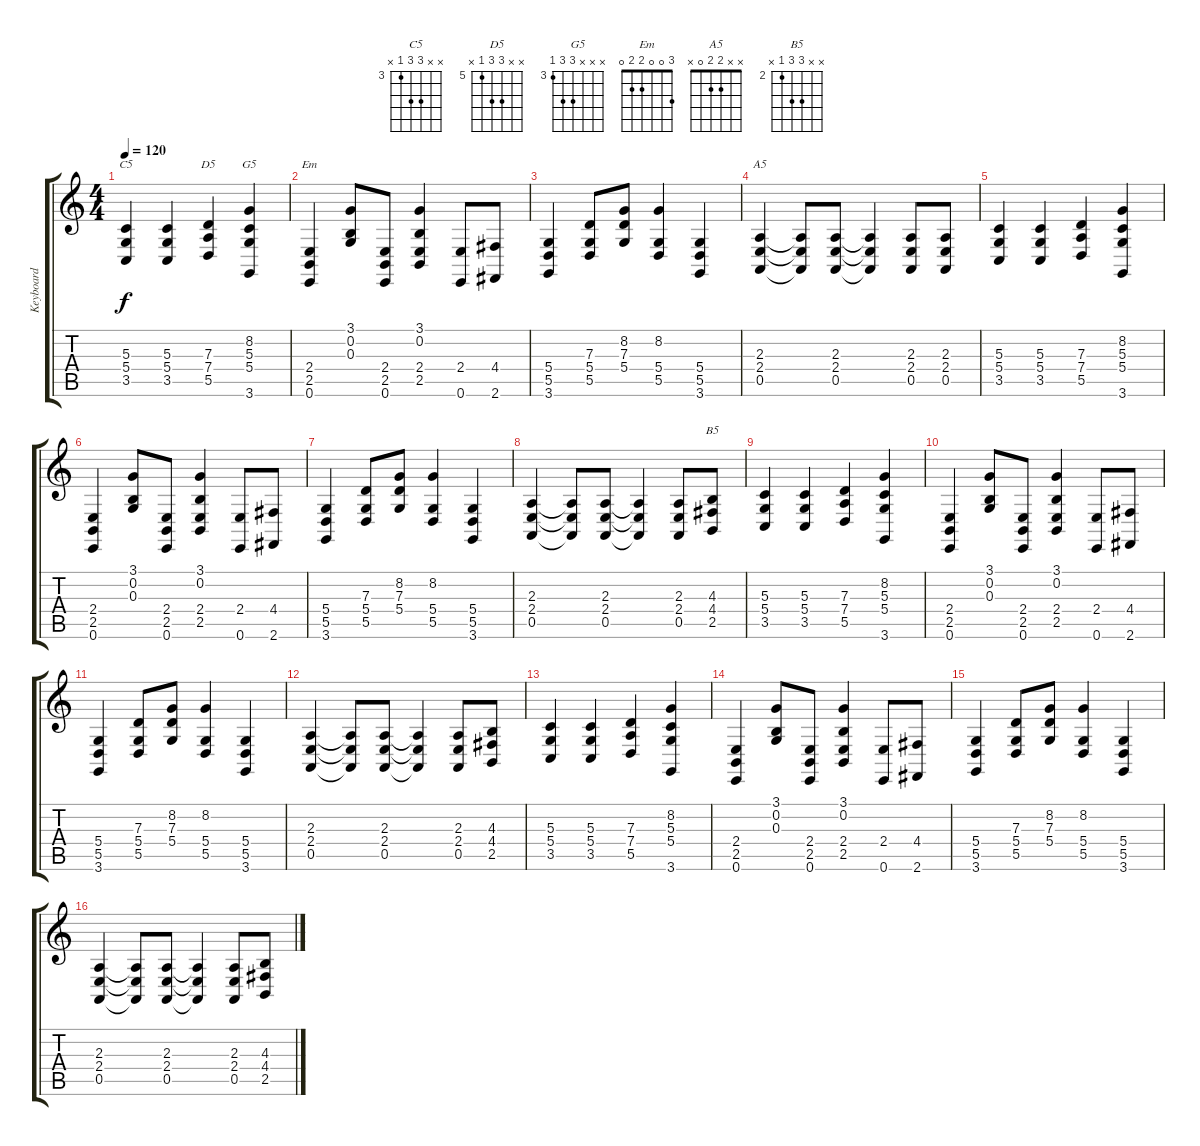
\track ("Keyboard" "Keyboard") {instrument churchorgan}
\staff {score tabs}
\tuning (E4 B3 G3 D3 A2 E2) {hide}
\chord ("C5" x x 5 5 3 x) {firstfret 3}
\chord ("D5" x x 7 7 5 x) {firstfret 5}
\chord ("G5" x x x 5 5 3) {firstfret 3}
\chord ("Em" 3 0 0 2 2 0)
\chord ("A5" x x 2 2 0 x)
\chord ("B5" x x 4 4 2 x) {firstfret 2}
\ts (4 4)
\tempo 120
\clef g2
\ks c
(5.3 5.4 3.5).4{ch "C5" dy f} (5.3 5.4 3.5).4 (7.3 7.4 5.5).4{ch "D5"} (8.2 5.3 5.4 3.6).4{ch "G5"} |
(2.4 2.5 0.6).4{ch "Em"} (3.1 0.2 0.3).8 (2.4 2.5 0.6).8 (3.1 0.2 2.4 2.5).4 (2.4 0.6).8 (4.4 2.6).8 |
(5.4 5.5 3.6).4 (7.3 5.4 5.5).8 (8.2 7.3 5.4).8 (8.2 5.4 5.5).4 (5.4 5.5 3.6).4 |
(2.3 2.4 0.5).4{ch "A5"} (2.3{t} 2.4{t} 0.5{t}).8 (2.3 2.4 0.5).8 (2.3{t} 2.4{t} 0.5{t}).4 (2.3 2.4 0.5).8 (2.3 2.4 0.5).8 |
(5.3 5.4 3.5).4 (5.3 5.4 3.5).4 (7.3 7.4 5.5).4 (8.2 5.3 5.4 3.6).4 |
(2.4 2.5 0.6).4 (3.1 0.2 0.3).8 (2.4 2.5 0.6).8 (3.1 0.2 2.4 2.5).4 (2.4 0.6).8 (4.4 2.6).8 |
(5.4 5.5 3.6).4 (7.3 5.4 5.5).8 (8.2 7.3 5.4).8 (8.2 5.4 5.5).4 (5.4 5.5 3.6).4 |
(2.3 2.4 0.5).4 (2.3{t} 2.4{t} 0.5{t}).8 (2.3 2.4 0.5).8 (2.3{t} 2.4{t} 0.5{t}).4 (2.3 2.4 0.5).8 (4.3 4.4 2.5).8{ch "B5"} |
(5.3 5.4 3.5).4 (5.3 5.4 3.5).4 (7.3 7.4 5.5).4 (8.2 5.3 5.4 3.6).4 |
(2.4 2.5 0.6).4 (3.1 0.2 0.3).8 (2.4 2.5 0.6).8 (3.1 0.2 2.4 2.5).4 (2.4 0.6).8 (4.4 2.6).8 |
(5.4 5.5 3.6).4 (7.3 5.4 5.5).8 (8.2 7.3 5.4).8 (8.2 5.4 5.5).4 (5.4 5.5 3.6).4 |
(2.3 2.4 0.5).4 (2.3{t} 2.4{t} 0.5{t}).8 (2.3 2.4 0.5).8 (2.3{t} 2.4{t} 0.5{t}).4 (2.3 2.4 0.5).8 (4.3 4.4 2.5).8 |
(5.3 5.4 3.5).4 (5.3 5.4 3.5).4 (7.3 7.4 5.5).4 (8.2 5.3 5.4 3.6).4 |
(2.4 2.5 0.6).4 (3.1 0.2 0.3).8 (2.4 2.5 0.6).8 (3.1 0.2 2.4 2.5).4 (2.4 0.6).8 (4.4 2.6).8 |
(5.4 5.5 3.6).4 (7.3 5.4 5.5).8 (8.2 7.3 5.4).8 (8.2 5.4 5.5).4 (5.4 5.5 3.6).4 |
(2.3 2.4 0.5).4 (2.3{t} 2.4{t} 0.5{t}).8 (2.3 2.4 0.5).8 (2.3{t} 2.4{t} 0.5{t}).4 (2.3 2.4 0.5).8 (4.3 4.4 2.5).8
